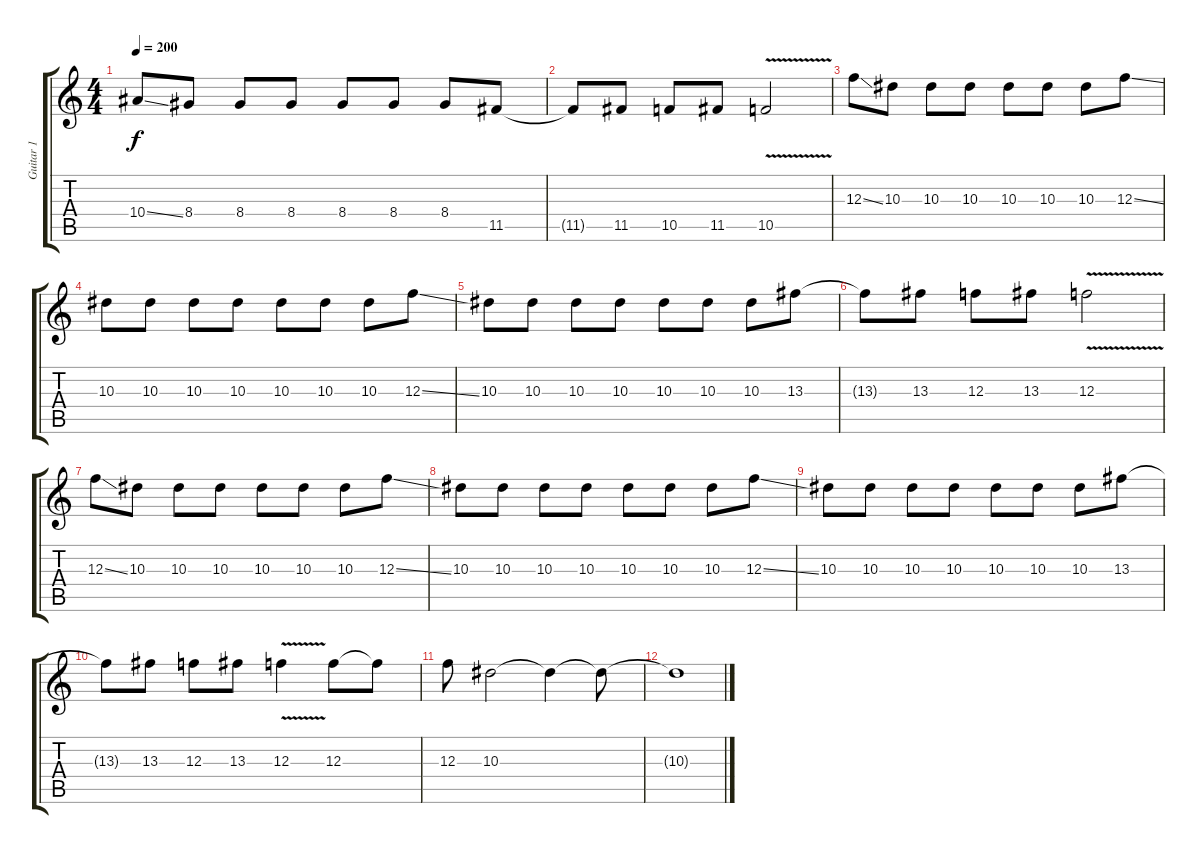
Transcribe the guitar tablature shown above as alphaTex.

\track ("Guitar 1" "Guitar 1") {instrument distortionguitar}
\staff {score tabs}
\tuning (D4 A3 F3 C3 G2 D2) {hide}
\ts (4 4)
\tempo 200
\clef g2
\ks c
10.4{ss}.8{dy f} 8.4.8 8.4.8 8.4.8 8.4.8 8.4.8 8.4.8 11.5.8 |
11.5{t}.8 11.5.8 10.5.8 11.5.8 10.5{v}.2 |
12.3{ss}.8 10.3.8 10.3.8 10.3.8 10.3.8 10.3.8 10.3.8 12.3{ss}.8 |
10.3.8 10.3.8 10.3.8 10.3.8 10.3.8 10.3.8 10.3.8 12.3{ss}.8 |
10.3.8 10.3.8 10.3.8 10.3.8 10.3.8 10.3.8 10.3.8 13.3.8 |
13.3{t}.8 13.3.8 12.3.8 13.3.8 12.3{v}.2 |
12.3{ss}.8 10.3.8 10.3.8 10.3.8 10.3.8 10.3.8 10.3.8 12.3{ss}.8 |
10.3.8 10.3.8 10.3.8 10.3.8 10.3.8 10.3.8 10.3.8 12.3{ss}.8 |
10.3.8 10.3.8 10.3.8 10.3.8 10.3.8 10.3.8 10.3.8 13.3.8 |
13.3{t}.8 13.3.8 12.3.8 13.3.8 12.3{v}.4 12.3.8 12.3{t}.8 |
12.3.8 10.3.2 10.3{t}.4 10.3{t}.8 |
10.3{t}.1
